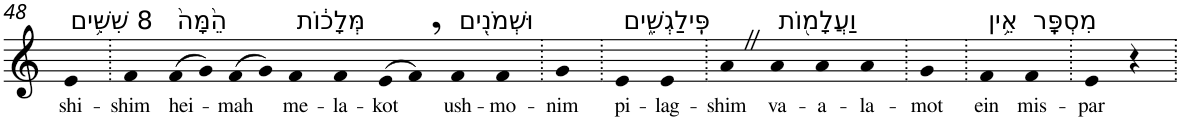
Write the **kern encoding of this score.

**kern	**text
*part1	*part1
*staff1	*staff1
*I"Piano	*
*I'Pno	*
!!LO:PB:g=z
*clefG2	*
*k[]	*
=48	=48
!LO:TX:a:t=8 שִׁשִּׁ֥ים	!
!	!LO:LY:b
4e	shi-
=49.	=49.
!	!LO:LY:b
4f	-shim
!LO:TX:a:t=הֵ֙מָּה֙	!
!	!LO:LY:b
(>8f	hei-
8g)	.
!	!LO:LY:b
(>8f	-mah
8g)	.
!LO:TX:a:t=מְּלָכ֔וֹת	!
!	!LO:LY:b
4f	me-
!	!LO:LY:b
4f	-la-
!	!LO:LY:b
(>8e	-kot
8f,)	.
!LO:TX:a:t=וּשְׁמֹנִ֖ים	!
!	!LO:LY:b
4f	ush-
!	!LO:LY:b
4f	-mo-
=50.	=50.
!	!LO:LY:b
4g	-nim
=51.	=51.
!LO:TX:a:t=פִּֽילַגְשִׁ֑ים	!
!	!LO:LY:b
4e	pi-
!	!LO:LY:b
4e	-lag-
=52.	=52.
!	!LO:LY:b
4aZ	-shim
!LO:TX:a:t=וַעֲלָמ֖וֹת	!
!	!LO:LY:b
4a	va-
!	!LO:LY:b
4a	-a-
!	!LO:LY:b
4a	-la-
=53.	=53.
!	!LO:LY:b
4g	-mot
=54.	=54.
!LO:TX:a:t=אֵ֥ין	!
!	!LO:LY:b
4f	ein
!LO:TX:a:t=מִסְפָּֽר	!
!	!LO:LY:b
4f	mis-
=55.	=55.
!	!LO:LY:b
4e	-par
4r	.
=.	=.
*-	*-
